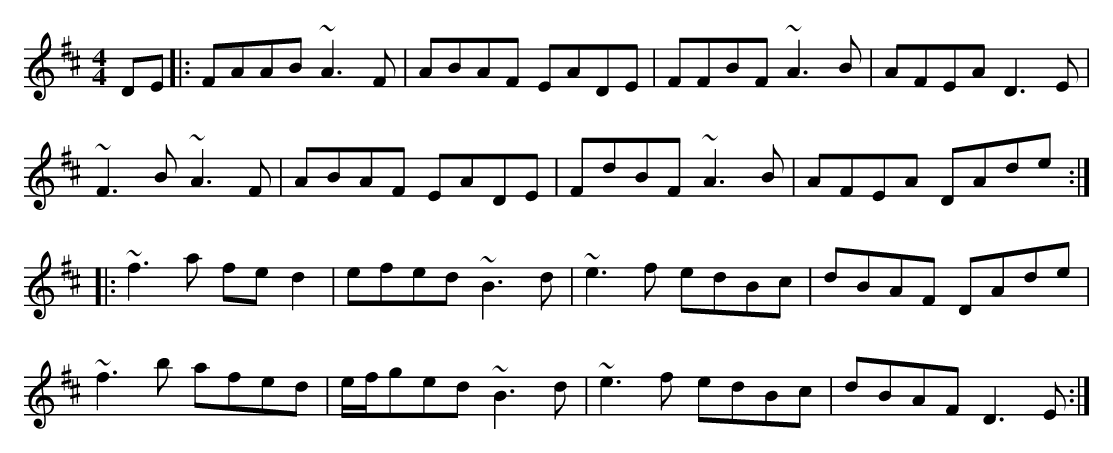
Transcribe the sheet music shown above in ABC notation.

X:1
M:4/4
K:D
DE|:FAAB ~A3F|ABAF EADE|FFBF ~A3B|AFEA D3E|
~F3B ~A3F|ABAF EADE|FdBF ~A3B|AFEA DAde:|
|:~f3a fed2|efed ~B3d|~e3f edBc|dBAF DAde|
~f3b afed|e/f/ged ~B3d|~e3f edBc|dBAF D3E:|
